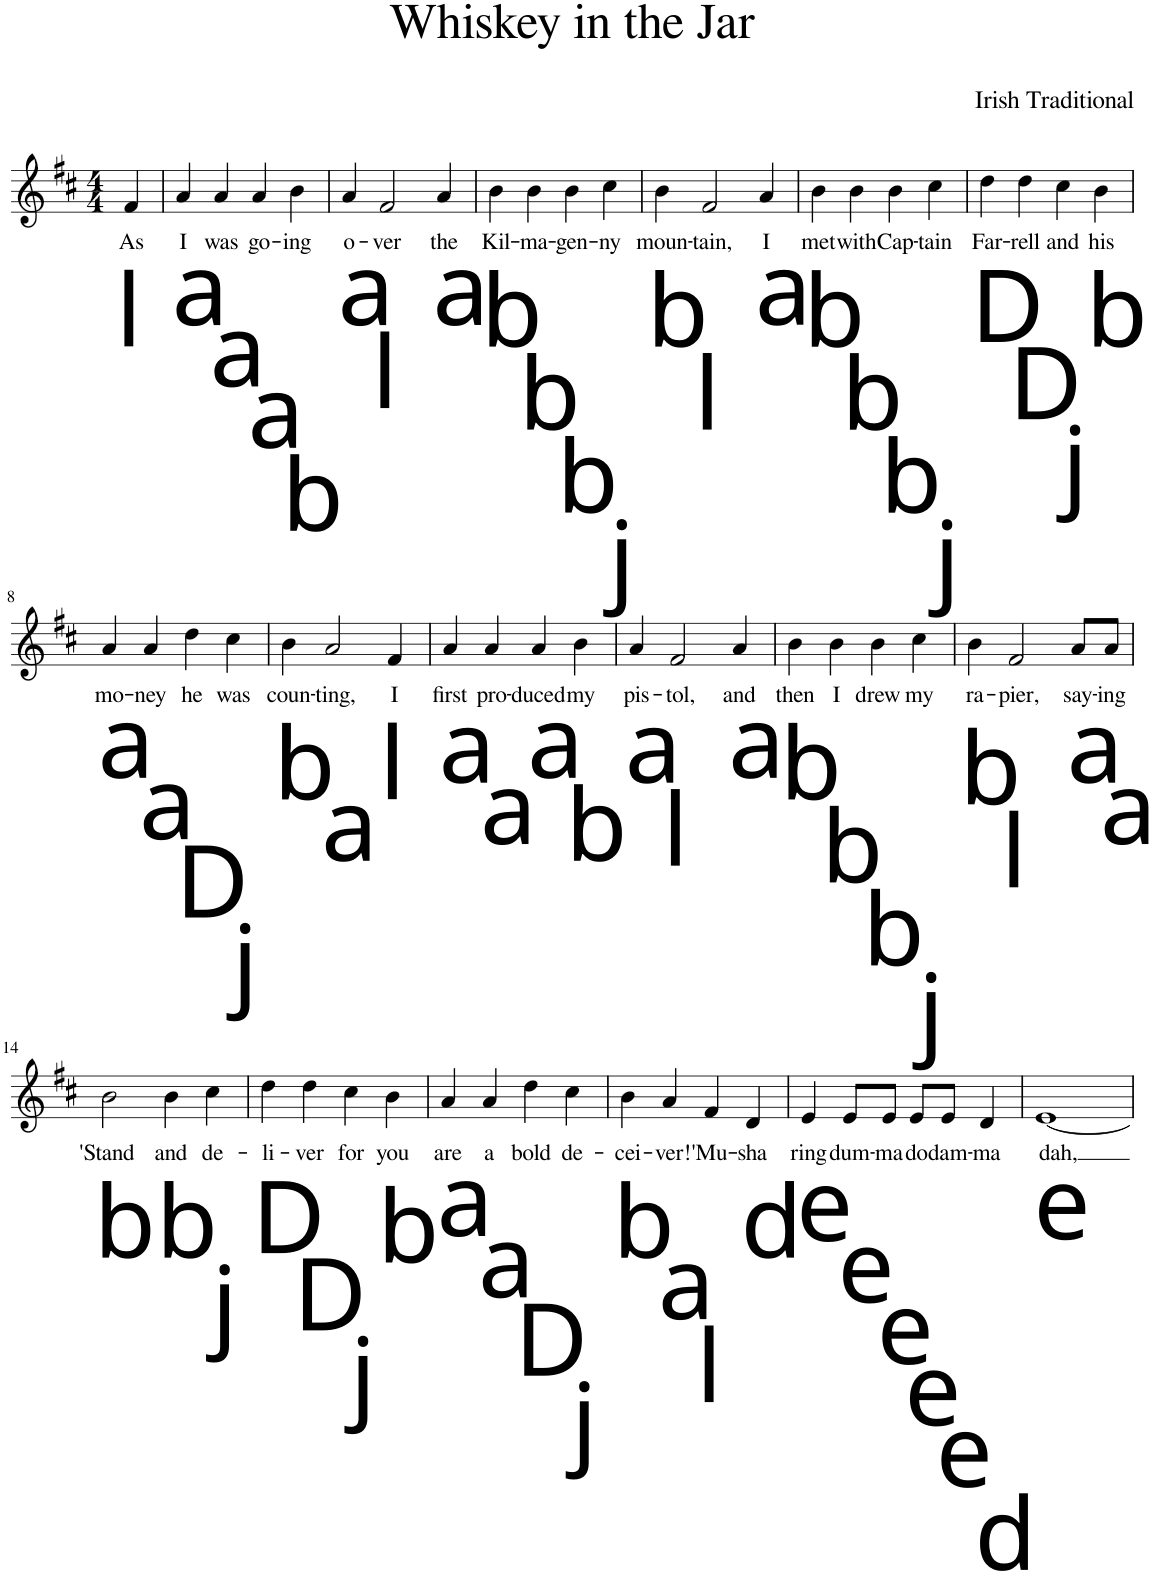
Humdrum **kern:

**kern	**text
*part1	*part1
*staff1	*staff1
*I"Irish Flute	*
*I'Ir. Fl.	*
*clefG2	*
*k[f#c#]	*
*M4/4	*
=1	=1
!LO:TX:b:t=l	!
!	!LO:LY:b
4f#/	As
=2	=2
!LO:TX:b:t=a	!
!	!LO:LY:b
4a/	I
!LO:TX:b:t=a	!
!	!LO:LY:b
4a/	was
!LO:TX:b:t=a	!
!	!LO:LY:b
4a/	go-
!LO:TX:b:t=b	!
!	!LO:LY:b
4b\	-ing
=3	=3
!LO:TX:b:t=a	!
!	!LO:LY:b
4a/	o-
!LO:TX:b:t=l	!
!	!LO:LY:b
2f#/	-ver
!LO:TX:b:t=a	!
!	!LO:LY:b
4a/	the
=4	=4
!LO:TX:b:t=b	!
!	!LO:LY:b
4b\	Kil-
!LO:TX:b:t=b	!
!	!LO:LY:b
4b\	-ma-
!LO:TX:b:t=b	!
!	!LO:LY:b
4b\	-gen-
!LO:TX:b:t=j	!
!	!LO:LY:b
4cc#\	-ny
=5	=5
!LO:TX:b:t=b	!
!	!LO:LY:b
4b\	moun-
!LO:TX:b:t=l	!
!	!LO:LY:b
2f#/	-tain,
!LO:TX:b:t=a	!
!	!LO:LY:b
4a/	I
=6	=6
!LO:TX:b:t=b	!
!	!LO:LY:b
4b\	met
!LO:TX:b:t=b	!
!	!LO:LY:b
4b\	with
!LO:TX:b:t=b	!
!	!LO:LY:b
4b\	Cap-
!LO:TX:b:t=j	!
!	!LO:LY:b
4cc#\	-tain
=7	=7
!LO:TX:b:t=D	!
!	!LO:LY:b
4dd\	Far-
!LO:TX:b:t=D	!
!	!LO:LY:b
4dd\	-rell
!LO:TX:b:t=j	!
!	!LO:LY:b
4cc#\	and
!LO:TX:b:t=b	!
!	!LO:LY:b
4b\	his
!!LO:LB:g=z
=8	=8
!LO:TX:b:t=a	!
!	!LO:LY:b
4a/	mo-
!LO:TX:b:t=a	!
!	!LO:LY:b
4a/	-ney
!LO:TX:b:t=D	!
!	!LO:LY:b
4dd\	he
!LO:TX:b:t=j	!
!	!LO:LY:b
4cc#\	was
=9	=9
!LO:TX:b:t=b	!
!	!LO:LY:b
4b\	coun-
!LO:TX:b:t=a	!
!	!LO:LY:b
2a/	-ting,
!LO:TX:b:t=l	!
!	!LO:LY:b
4f#/	I
=10	=10
!LO:TX:b:t=a	!
!	!LO:LY:b
4a/	first
!LO:TX:b:t=a	!
!	!LO:LY:b
4a/	pro-
!LO:TX:b:t=a	!
!	!LO:LY:b
4a/	-duced
!LO:TX:b:t=b	!
!	!LO:LY:b
4b\	my
=11	=11
!LO:TX:b:t=a	!
!	!LO:LY:b
4a/	pis-
!LO:TX:b:t=l	!
!	!LO:LY:b
2f#/	-tol,
!LO:TX:b:t=a	!
!	!LO:LY:b
4a/	and
=12	=12
!LO:TX:b:t=b	!
!	!LO:LY:b
4b\	then
!LO:TX:b:t=b	!
!	!LO:LY:b
4b\	I
!LO:TX:b:t=b	!
!	!LO:LY:b
4b\	drew
!LO:TX:b:t=j	!
!	!LO:LY:b
4cc#\	my
=13	=13
!LO:TX:b:t=b	!
!	!LO:LY:b
4b\	ra-
!LO:TX:b:t=l	!
!	!LO:LY:b
2f#/	-pier,
!LO:TX:b:t=a	!
!	!LO:LY:b
8a/L	say-
!LO:TX:b:t=a	!
!	!LO:LY:b
8a/J	-ing
!!LO:LB:g=z
=14	=14
!LO:TX:b:t=b	!
!	!LO:LY:b
2b\	'Stand
!LO:TX:b:t=b	!
!	!LO:LY:b
4b\	and
!LO:TX:b:t=j	!
!	!LO:LY:b
4cc#\	de-
=15	=15
!LO:TX:b:t=D	!
!	!LO:LY:b
4dd\	-li-
!LO:TX:b:t=D	!
!	!LO:LY:b
4dd\	-ver
!LO:TX:b:t=j	!
!	!LO:LY:b
4cc#\	for
!LO:TX:b:t=b	!
!	!LO:LY:b
4b\	you
=16	=16
!LO:TX:b:t=a	!
!	!LO:LY:b
4a/	are
!LO:TX:b:t=a	!
!	!LO:LY:b
4a/	a
!LO:TX:b:t=D	!
!	!LO:LY:b
4dd\	bold
!LO:TX:b:t=j	!
!	!LO:LY:b
4cc#\	de-
=17	=17
!LO:TX:b:t=b	!
!	!LO:LY:b
4b\	-cei-
!LO:TX:b:t=a	!
!	!LO:LY:b
4a/	-ver!'
!LO:TX:b:t=l	!
!	!LO:LY:b
4f#/	Mu-
!LO:TX:b:t=d	!
!	!LO:LY:b
4d/	-sha
=18	=18
!LO:TX:b:t=e	!
!	!LO:LY:b
4e/	ring
!LO:TX:b:t=e	!
!	!LO:LY:b
8e/L	dum-
!LO:TX:b:t=e	!
!	!LO:LY:b
8e/J	-ma
!LO:TX:b:t=e	!
!	!LO:LY:b
8e/L	do
!LO:TX:b:t=e	!
!	!LO:LY:b
8e/J	-dam-
!LO:TX:b:t=d	!
!	!LO:LY:b
4d/	-ma
=19	=19
!LO:TX:b:t=e	!
!	!LO:LY:b
[1e	dah,
=	=
*-	*-
